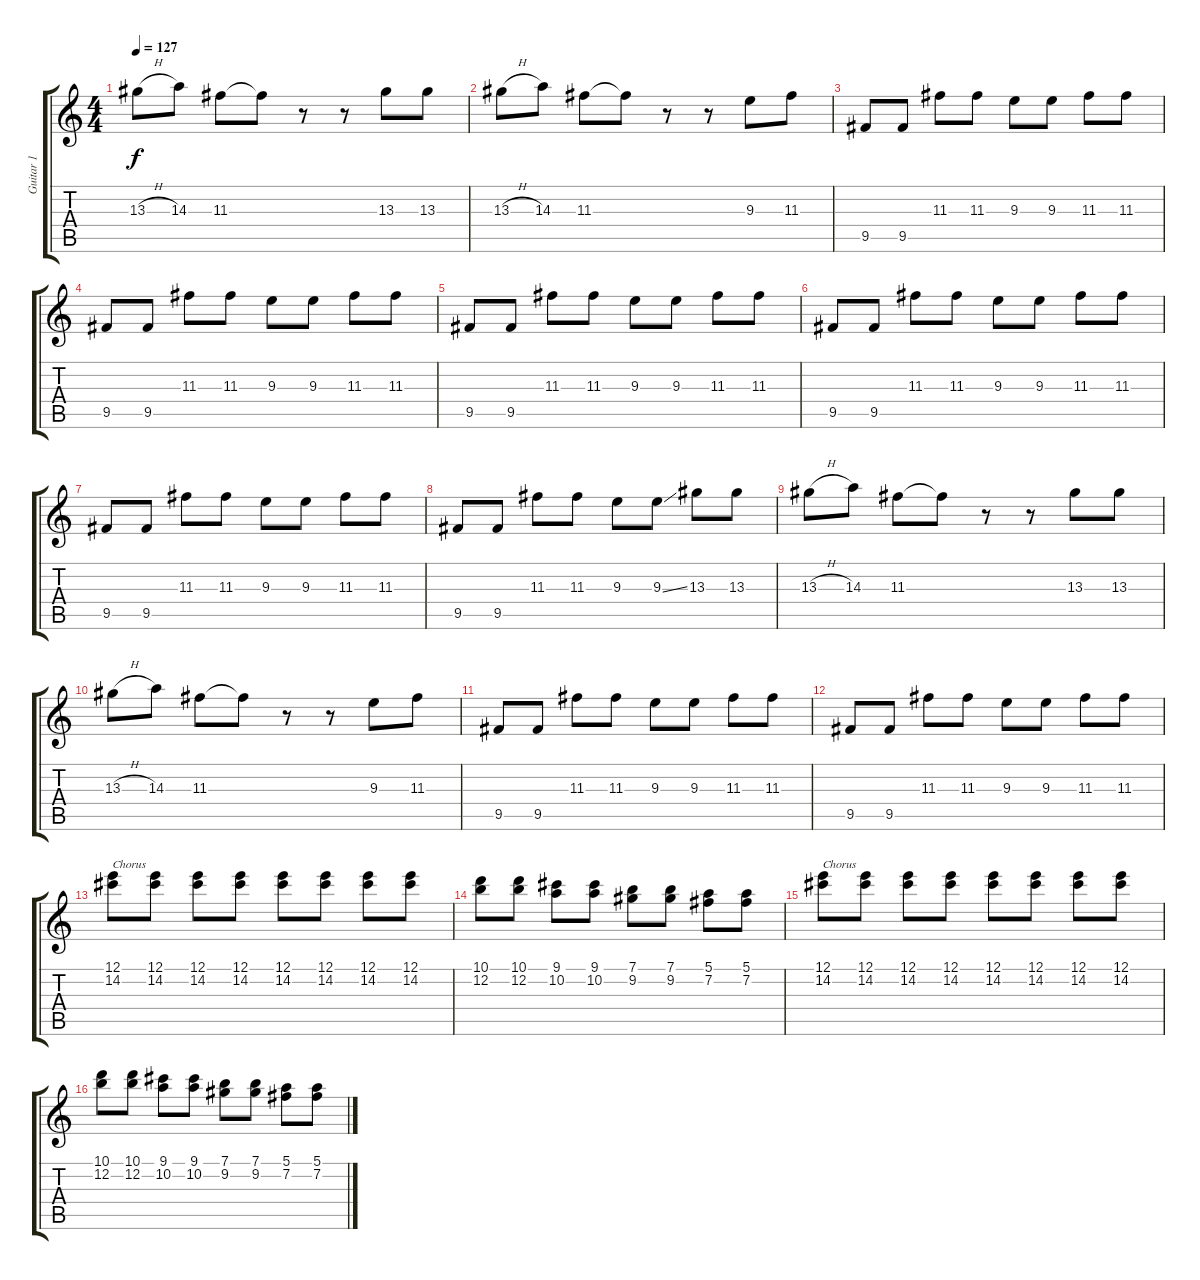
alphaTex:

\track ("Guitar 1" "Guitar 1") {instrument overdrivenguitar}
\staff {score tabs}
\tuning (E4 B3 G3 D3 A2 E2) {hide}
\ts (4 4)
\tempo 127
\clef g2
\ks c
13.3{h}.8{dy f} 14.3.8 11.3.8 11.3{t}.8 r.8 r.8 13.3.8 13.3.8 |
13.3{h}.8 14.3.8 11.3.8 11.3{t}.8 r.8 r.8 9.3.8 11.3.8 |
9.5.8 9.5.8 11.3.8 11.3.8 9.3.8 9.3.8 11.3.8 11.3.8 |
9.5.8 9.5.8 11.3.8 11.3.8 9.3.8 9.3.8 11.3.8 11.3.8 |
9.5.8 9.5.8 11.3.8 11.3.8 9.3.8 9.3.8 11.3.8 11.3.8 |
9.5.8 9.5.8 11.3.8 11.3.8 9.3.8 9.3.8 11.3.8 11.3.8 |
9.5.8 9.5.8 11.3.8 11.3.8 9.3.8 9.3.8 11.3.8 11.3.8 |
9.5.8 9.5.8 11.3.8 11.3.8 9.3.8 9.3{ss}.8 13.3.8 13.3.8 |
13.3{h}.8 14.3.8 11.3.8 11.3{t}.8 r.8 r.8 13.3.8 13.3.8 |
13.3{h}.8 14.3.8 11.3.8 11.3{t}.8 r.8 r.8 9.3.8 11.3.8 |
9.5.8 9.5.8 11.3.8 11.3.8 9.3.8 9.3.8 11.3.8 11.3.8 |
9.5.8 9.5.8 11.3.8 11.3.8 9.3.8 9.3.8 11.3.8 11.3.8 |
(12.1 14.2).8{txt "Chorus"} (12.1 14.2).8 (12.1 14.2).8 (12.1 14.2).8 (12.1 14.2).8 (12.1 14.2).8 (12.1 14.2).8 (12.1 14.2).8 |
(10.1 12.2).8 (10.1 12.2).8 (9.1 10.2).8 (9.1 10.2).8 (7.1 9.2).8 (7.1 9.2).8 (5.1 7.2).8 (5.1 7.2).8 |
(12.1 14.2).8{txt "Chorus"} (12.1 14.2).8 (12.1 14.2).8 (12.1 14.2).8 (12.1 14.2).8 (12.1 14.2).8 (12.1 14.2).8 (12.1 14.2).8 |
(10.1 12.2).8 (10.1 12.2).8 (9.1 10.2).8 (9.1 10.2).8 (7.1 9.2).8 (7.1 9.2).8 (5.1 7.2).8 (5.1 7.2).8
